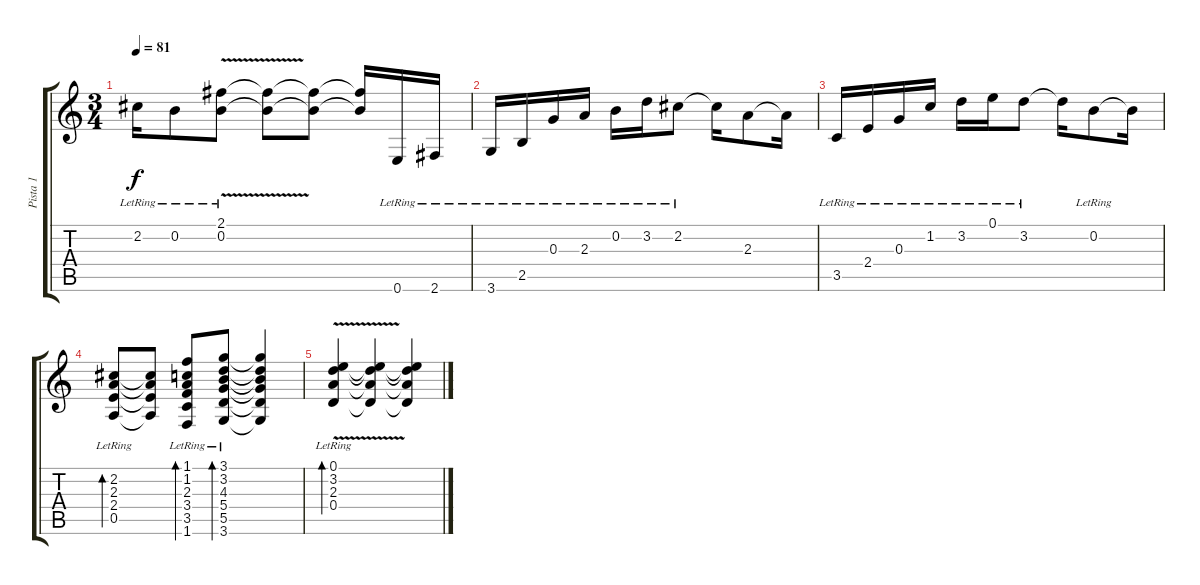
\track ("Pista 1" "Pista 1") {instrument acousticguitarnylon}
\staff {score tabs}
\tuning (E4 B3 G3 D3 A2 E2) {hide}
\ts (3 4)
\tempo 81
\clef g2
\ks c
2.2{lr}.16{dy f} 0.2{lr}.8 (2.1{lr} 0.2{v lr}).8 (2.1{t} 0.2{t}).8 (2.1{t} 0.2{t}).8 (2.1{t} 0.2{t}).16 0.6{lr}.16 2.6{lr}.16 |
3.6{lr}.16 2.5{lr}.16 0.3{lr}.16 2.3{lr}.16 0.2{lr}.16 3.2{lr}.16 2.2{lr}.8 2.2{t}.16 2.3.8 2.3{t}.16 |
3.5{lr}.16 2.4{lr}.16 0.3{lr}.16 1.2{lr}.16 3.2{lr}.16 0.1{lr}.16 3.2{lr}.8 3.2{t}.16 0.2{lr}.8 0.2{t}.16 |
(2.2{lr} 2.3{lr} 2.4{lr} 0.5{lr}).8{bd 60} (2.2{t} 2.3{t} 2.4{t} 0.5{t}).8 (1.1{lr} 1.2{lr} 2.3{lr} 3.4{lr} 3.5{lr} 1.6{lr}).8{bd 60} (3.1{lr} 3.2{lr} 4.3{lr} 5.4{lr} 5.5{lr} 3.6{lr}).8{bd 60} (3.1{t} 3.2{t} 4.3{t} 5.4{t} 5.5{t} 3.6{t}).4 |
(0.1{lr} 3.2{lr} 2.3{lr} 0.4{v lr}).4{bd 60} (0.1{t} 3.2{t} 2.3{t} 0.4{t}).4 (0.1{t} 3.2{t} 2.3{t} 0.4{t}).4
